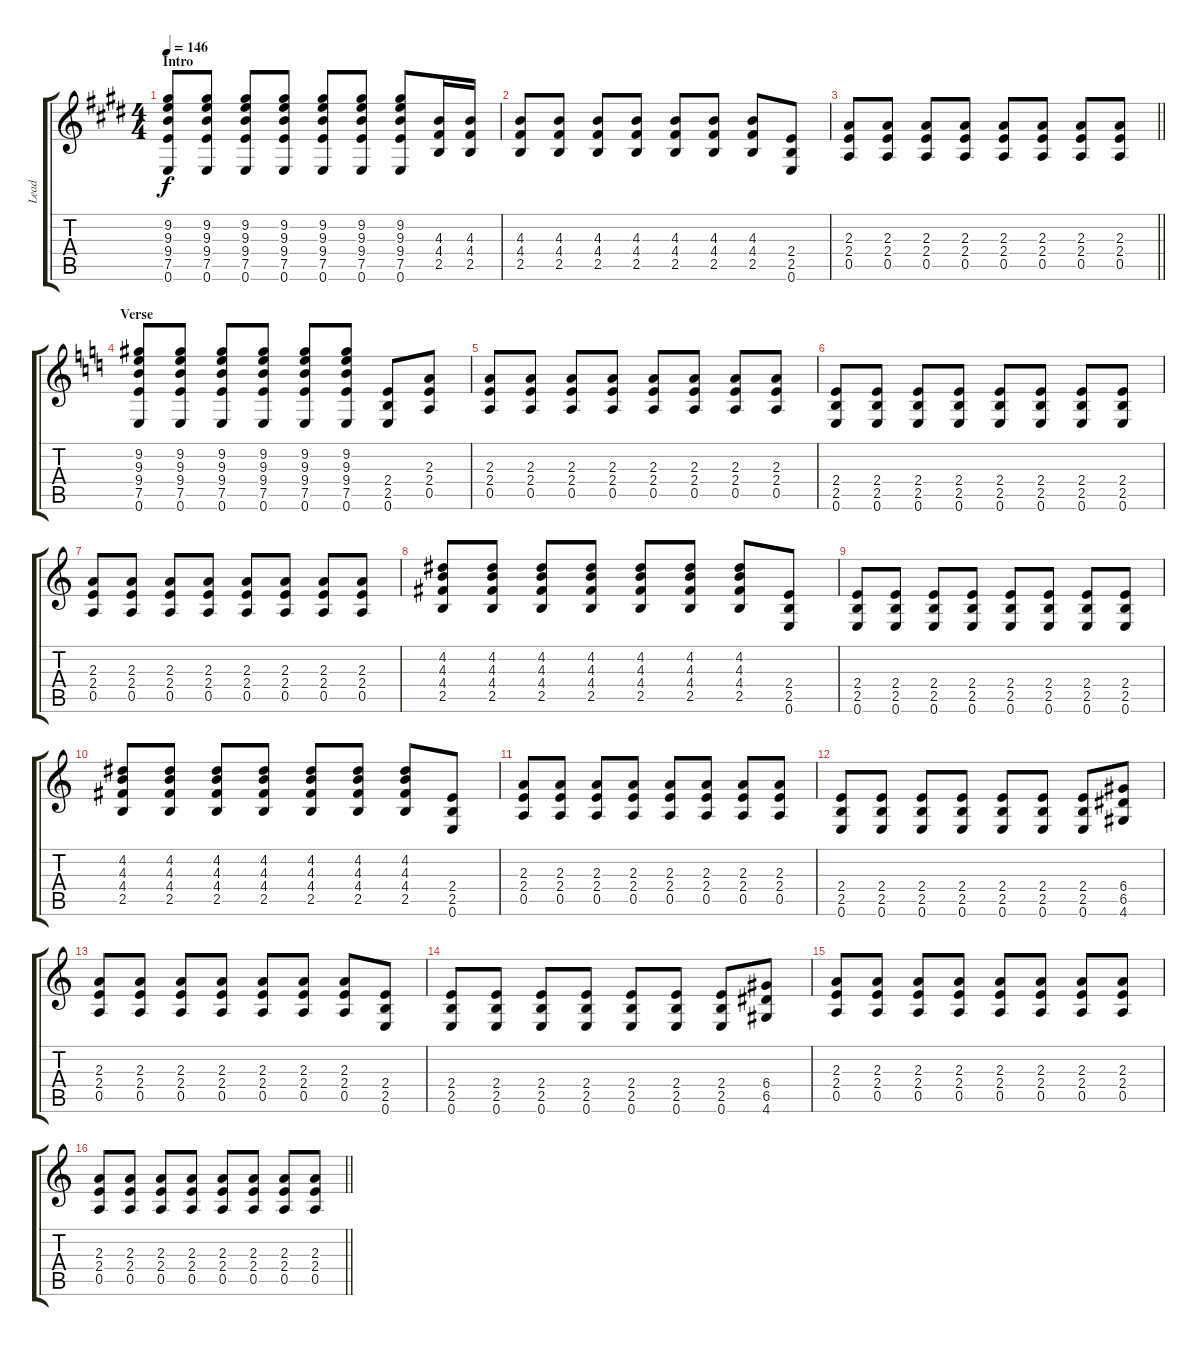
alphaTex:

\track ("Lead" "Lead") {instrument distortionguitar}
\staff {score tabs}
\tuning (E4 B3 G3 D3 A2 E2) {hide}
\ts (4 4)
\section ("" "Intro")
\tempo 146
\clef g2
\ks e
(9.2 9.3 9.4 7.5 0.6).8{dy f instrument distortionguitar} (9.2 9.3 9.4 7.5 0.6).8 (9.2 9.3 9.4 7.5 0.6).8 (9.2 9.3 9.4 7.5 0.6).8 (9.2 9.3 9.4 7.5 0.6).8 (9.2 9.3 9.4 7.5 0.6).8 (9.2 9.3 9.4 7.5 0.6).8 (4.3 4.4 2.5).16 (4.3 4.4 2.5).16 |
\ks c#minor
(4.3 4.4 2.5).8 (4.3 4.4 2.5).8 (4.3 4.4 2.5).8 (4.3 4.4 2.5).8 (4.3 4.4 2.5).8 (4.3 4.4 2.5).8 (4.3 4.4 2.5).8 (2.4 2.5 0.6).8 |
\barLineRight lightlight
(2.3 2.4 0.5).8 (2.3 2.4 0.5).8 (2.3 2.4 0.5).8 (2.3 2.4 0.5).8 (2.3 2.4 0.5).8 (2.3 2.4 0.5).8 (2.3 2.4 0.5).8 (2.3 2.4 0.5).8 |
\section ("" "Verse")
\ks c
(9.2 9.3 9.4 7.5 0.6).8 (9.2 9.3 9.4 7.5 0.6).8 (9.2 9.3 9.4 7.5 0.6).8 (9.2 9.3 9.4 7.5 0.6).8 (9.2 9.3 9.4 7.5 0.6).8 (9.2 9.3 9.4 7.5 0.6).8 (2.4 2.5 0.6).8 (2.3 2.4 0.5).8 |
(2.3 2.4 0.5).8 (2.3 2.4 0.5).8 (2.3 2.4 0.5).8 (2.3 2.4 0.5).8 (2.3 2.4 0.5).8 (2.3 2.4 0.5).8 (2.3 2.4 0.5).8 (2.3 2.4 0.5).8 |
(2.4 2.5 0.6).8 (2.4 2.5 0.6).8 (2.4 2.5 0.6).8 (2.4 2.5 0.6).8 (2.4 2.5 0.6).8 (2.4 2.5 0.6).8 (2.4 2.5 0.6).8 (2.4 2.5 0.6).8 |
(2.3 2.4 0.5).8 (2.3 2.4 0.5).8 (2.3 2.4 0.5).8 (2.3 2.4 0.5).8 (2.3 2.4 0.5).8 (2.3 2.4 0.5).8 (2.3 2.4 0.5).8 (2.3 2.4 0.5).8 |
(4.2 4.3 4.4 2.5).8 (4.2 4.3 4.4 2.5).8 (4.2 4.3 4.4 2.5).8 (4.2 4.3 4.4 2.5).8 (4.2 4.3 4.4 2.5).8 (4.2 4.3 4.4 2.5).8 (4.2 4.3 4.4 2.5).8 (2.4 2.5 0.6).8 |
(2.4 2.5 0.6).8 (2.4 2.5 0.6).8 (2.4 2.5 0.6).8 (2.4 2.5 0.6).8 (2.4 2.5 0.6).8 (2.4 2.5 0.6).8 (2.4 2.5 0.6).8 (2.4 2.5 0.6).8 |
(4.2 4.3 4.4 2.5).8 (4.2 4.3 4.4 2.5).8 (4.2 4.3 4.4 2.5).8 (4.2 4.3 4.4 2.5).8 (4.2 4.3 4.4 2.5).8 (4.2 4.3 4.4 2.5).8 (4.2 4.3 4.4 2.5).8 (2.4 2.5 0.6).8 |
(2.3 2.4 0.5).8 (2.3 2.4 0.5).8 (2.3 2.4 0.5).8 (2.3 2.4 0.5).8 (2.3 2.4 0.5).8 (2.3 2.4 0.5).8 (2.3 2.4 0.5).8 (2.3 2.4 0.5).8 |
(2.4 2.5 0.6).8 (2.4 2.5 0.6).8 (2.4 2.5 0.6).8 (2.4 2.5 0.6).8 (2.4 2.5 0.6).8 (2.4 2.5 0.6).8 (2.4 2.5 0.6).8 (6.4 6.5 4.6).8 |
(2.3 2.4 0.5).8 (2.3 2.4 0.5).8 (2.3 2.4 0.5).8 (2.3 2.4 0.5).8 (2.3 2.4 0.5).8 (2.3 2.4 0.5).8 (2.3 2.4 0.5).8 (2.4 2.5 0.6).8 |
(2.4 2.5 0.6).8 (2.4 2.5 0.6).8 (2.4 2.5 0.6).8 (2.4 2.5 0.6).8 (2.4 2.5 0.6).8 (2.4 2.5 0.6).8 (2.4 2.5 0.6).8 (6.4 6.5 4.6).8 |
(2.3 2.4 0.5).8 (2.3 2.4 0.5).8 (2.3 2.4 0.5).8 (2.3 2.4 0.5).8 (2.3 2.4 0.5).8 (2.3 2.4 0.5).8 (2.3 2.4 0.5).8 (2.3 2.4 0.5).8 |
\barLineRight lightlight
(2.3 2.4 0.5).8 (2.3 2.4 0.5).8 (2.3 2.4 0.5).8 (2.3 2.4 0.5).8 (2.3 2.4 0.5).8 (2.3 2.4 0.5).8 (2.3 2.4 0.5).8 (2.3 2.4 0.5).8
